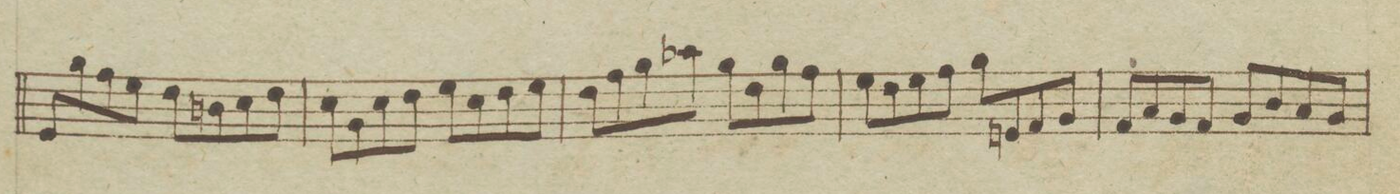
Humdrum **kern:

**kern	**dynam
*I"Violino Secondo	*
*clefG2	*
*k[b-e-]	*
*met(c|)	*
*M2/2	*
8e-/L	.
8gg\	.
8ff\	.
8ee-\J	.
8dd\L	.
8bn\	.
8cc\	.
8dd\J	.
=46	=46
8cc\L	.
8g\	.
8cc\	.
8dd\J	.
8ee-\L	.
8cc\	.
8dd\	.
8ee-\J	.
=47	=47
8dd\L	.
8ff\	.
8gg\	.
8aa-X\J	.
8gg\L	.
8dd\	.
8gg\	.
8ff\J	.
=48	=48
8ee-\L	.
8dd\	.
8ee-\	.
8ff\J	.
8gg\L	.
8en/	.
8f/	.
8g/J	.
=49	=49
8f/L	.
8a/	.
8g/	.
8f/J	.
8g/L	.
8b-/	.
8a/	.
8g/J	.
=50	=50
*-	*-
